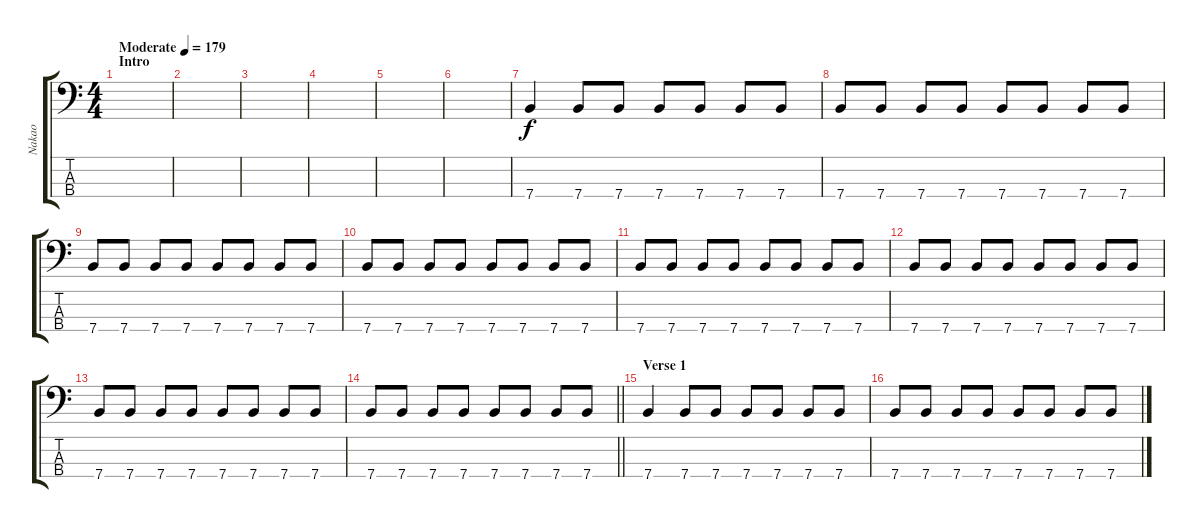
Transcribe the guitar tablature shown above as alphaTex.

\track ("Nakao" "Nakao") {instrument electricbassfinger}
\staff {score tabs}
\tuning (G2 D2 A1 E1) {hide}
\ts (4 4)
\section ("" "Intro")
\tempo (179 "Moderate")
\clef f4
\ks c
|
|
|
|
|
|
7.4.4 7.4.8 7.4.8 7.4.8 7.4.8 7.4.8 7.4.8 |
7.4.8 7.4.8 7.4.8 7.4.8 7.4.8 7.4.8 7.4.8 7.4.8 |
7.4.8 7.4.8 7.4.8 7.4.8 7.4.8 7.4.8 7.4.8 7.4.8 |
7.4.8 7.4.8 7.4.8 7.4.8 7.4.8 7.4.8 7.4.8 7.4.8 |
7.4.8 7.4.8 7.4.8 7.4.8 7.4.8 7.4.8 7.4.8 7.4.8 |
7.4.8 7.4.8 7.4.8 7.4.8 7.4.8 7.4.8 7.4.8 7.4.8 |
7.4.8 7.4.8 7.4.8 7.4.8 7.4.8 7.4.8 7.4.8 7.4.8 |
\barLineRight lightlight
7.4.8 7.4.8 7.4.8 7.4.8 7.4.8 7.4.8 7.4.8 7.4.8 |
\section ("" "Verse 1")
7.4.4 7.4.8 7.4.8 7.4.8 7.4.8 7.4.8 7.4.8 |
7.4.8 7.4.8 7.4.8 7.4.8 7.4.8 7.4.8 7.4.8 7.4.8
